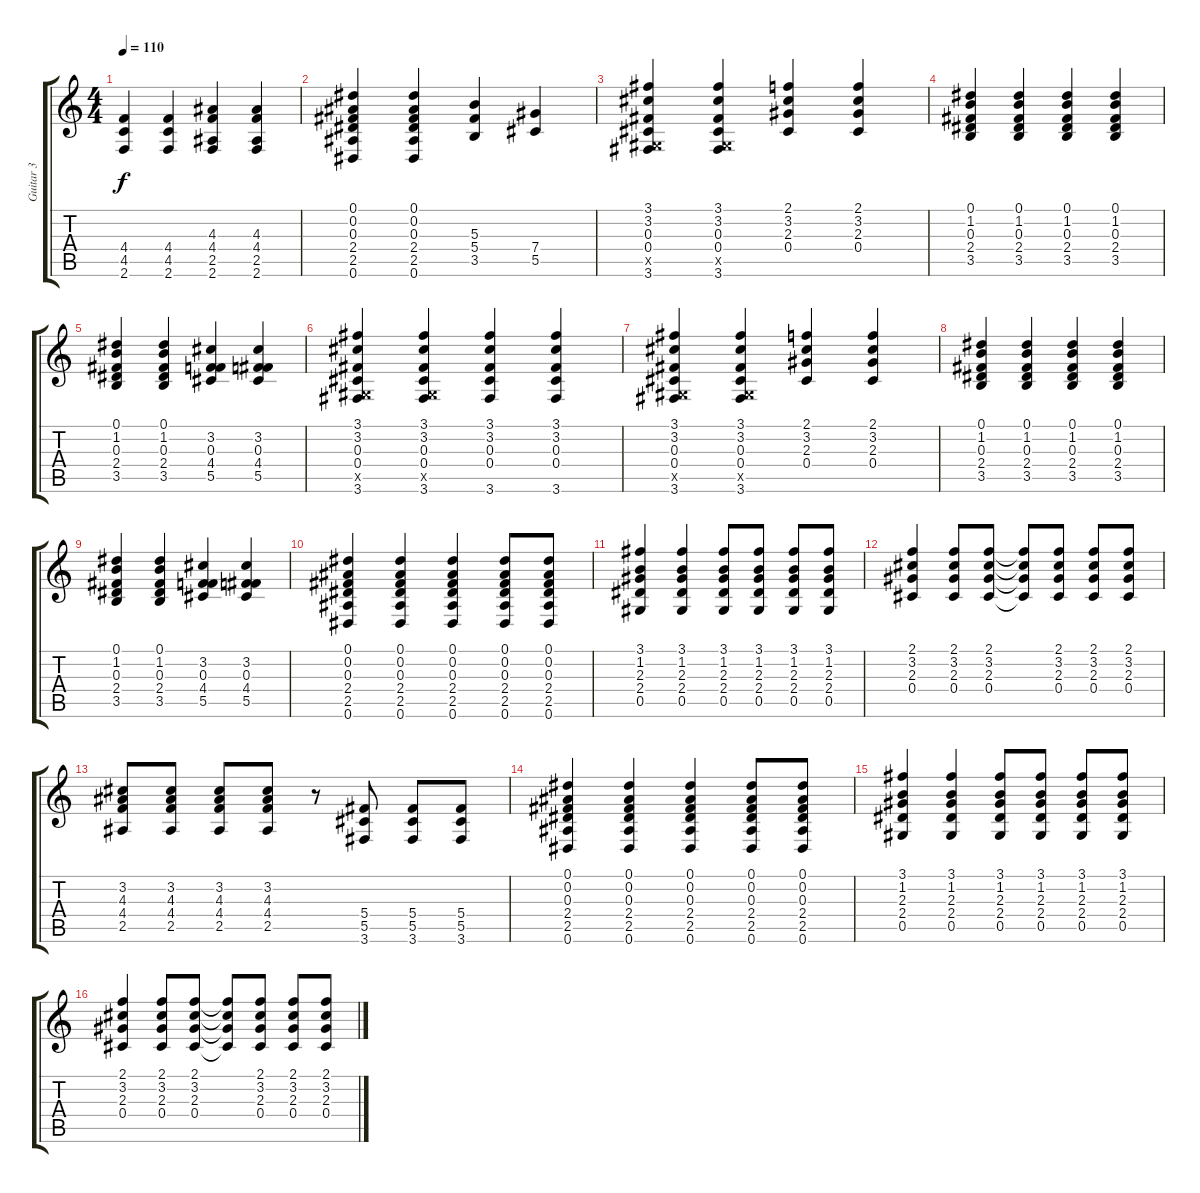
\track ("Guitar 3" "Guitar 3") {instrument distortionguitar}
\staff {score tabs}
\tuning (Eb4 Bb3 Gb3 Db3 Ab2 Eb2) {hide}
\ts (4 4)
\tempo 110
\clef g2
\ks c
(4.4 4.5 2.6).4{dy f} (4.4 4.5 2.6).4 (4.3 4.4 2.5 2.6).4 (4.3 4.4 2.5 2.6).4 |
(0.1 0.2 0.3 2.4 2.5 0.6).4 (0.1 0.2 0.3 2.4 2.5 0.6).4 (5.3 5.4 3.5).4 (7.4 5.5).4 |
(3.1 3.2 0.3 0.4 0.5{x} 3.6).4 (3.1 3.2 0.3 0.4 0.5{x} 3.6).4 (2.1 3.2 2.3 0.4).4 (2.1 3.2 2.3 0.4).4 |
(0.1 1.2 0.3 2.4 3.5).4 (0.1 1.2 0.3 2.4 3.5).4 (0.1 1.2 0.3 2.4 3.5).4 (0.1 1.2 0.3 2.4 3.5).4 |
(0.1 1.2 0.3 2.4 3.5).4 (0.1 1.2 0.3 2.4 3.5).4 (3.2 0.3 4.4 5.5).4 (3.2 0.3 4.4 5.5).4 |
(3.1 3.2 0.3 0.4 0.5{x} 3.6).4 (3.1 3.2 0.3 0.4 0.5{x} 3.6).4 (3.1 3.2 0.3 0.4 3.6).4 (3.1 3.2 0.3 0.4 3.6).4 |
(3.1 3.2 0.3 0.4 0.5{x} 3.6).4 (3.1 3.2 0.3 0.4 0.5{x} 3.6).4 (2.1 3.2 2.3 0.4).4 (2.1 3.2 2.3 0.4).4 |
(0.1 1.2 0.3 2.4 3.5).4 (0.1 1.2 0.3 2.4 3.5).4 (0.1 1.2 0.3 2.4 3.5).4 (0.1 1.2 0.3 2.4 3.5).4 |
(0.1 1.2 0.3 2.4 3.5).4 (0.1 1.2 0.3 2.4 3.5).4 (3.2 0.3 4.4 5.5).4 (3.2 0.3 4.4 5.5).4 |
(0.1 0.2 0.3 2.4 2.5 0.6).4 (0.1 0.2 0.3 2.4 2.5 0.6).4 (0.1 0.2 0.3 2.4 2.5 0.6).4 (0.1 0.2 0.3 2.4 2.5 0.6).8 (0.1 0.2 0.3 2.4 2.5 0.6).8 |
(3.1 1.2 2.3 2.4 0.5).4 (3.1 1.2 2.3 2.4 0.5).4 (3.1 1.2 2.3 2.4 0.5).8 (3.1 1.2 2.3 2.4 0.5).8 (3.1 1.2 2.3 2.4 0.5).8 (3.1 1.2 2.3 2.4 0.5).8 |
(2.1 3.2 2.3 0.4).4 (2.1 3.2 2.3 0.4).8 (2.1 3.2 2.3 0.4).8 (2.1{t} 3.2{t} 2.3{t} 0.4{t}).8 (2.1 3.2 2.3 0.4).8 (2.1 3.2 2.3 0.4).8 (2.1 3.2 2.3 0.4).8 |
(3.2 4.3 4.4 2.5).8 (3.2 4.3 4.4 2.5).8 (3.2 4.3 4.4 2.5).8 (3.2 4.3 4.4 2.5).8 r.8 (5.4 5.5 3.6).8 (5.4 5.5 3.6).8 (5.4 5.5 3.6).8 |
(0.1 0.2 0.3 2.4 2.5 0.6).4 (0.1 0.2 0.3 2.4 2.5 0.6).4 (0.1 0.2 0.3 2.4 2.5 0.6).4 (0.1 0.2 0.3 2.4 2.5 0.6).8 (0.1 0.2 0.3 2.4 2.5 0.6).8 |
(3.1 1.2 2.3 2.4 0.5).4 (3.1 1.2 2.3 2.4 0.5).4 (3.1 1.2 2.3 2.4 0.5).8 (3.1 1.2 2.3 2.4 0.5).8 (3.1 1.2 2.3 2.4 0.5).8 (3.1 1.2 2.3 2.4 0.5).8 |
(2.1 3.2 2.3 0.4).4 (2.1 3.2 2.3 0.4).8 (2.1 3.2 2.3 0.4).8 (2.1{t} 3.2{t} 2.3{t} 0.4{t}).8 (2.1 3.2 2.3 0.4).8 (2.1 3.2 2.3 0.4).8 (2.1 3.2 2.3 0.4).8
